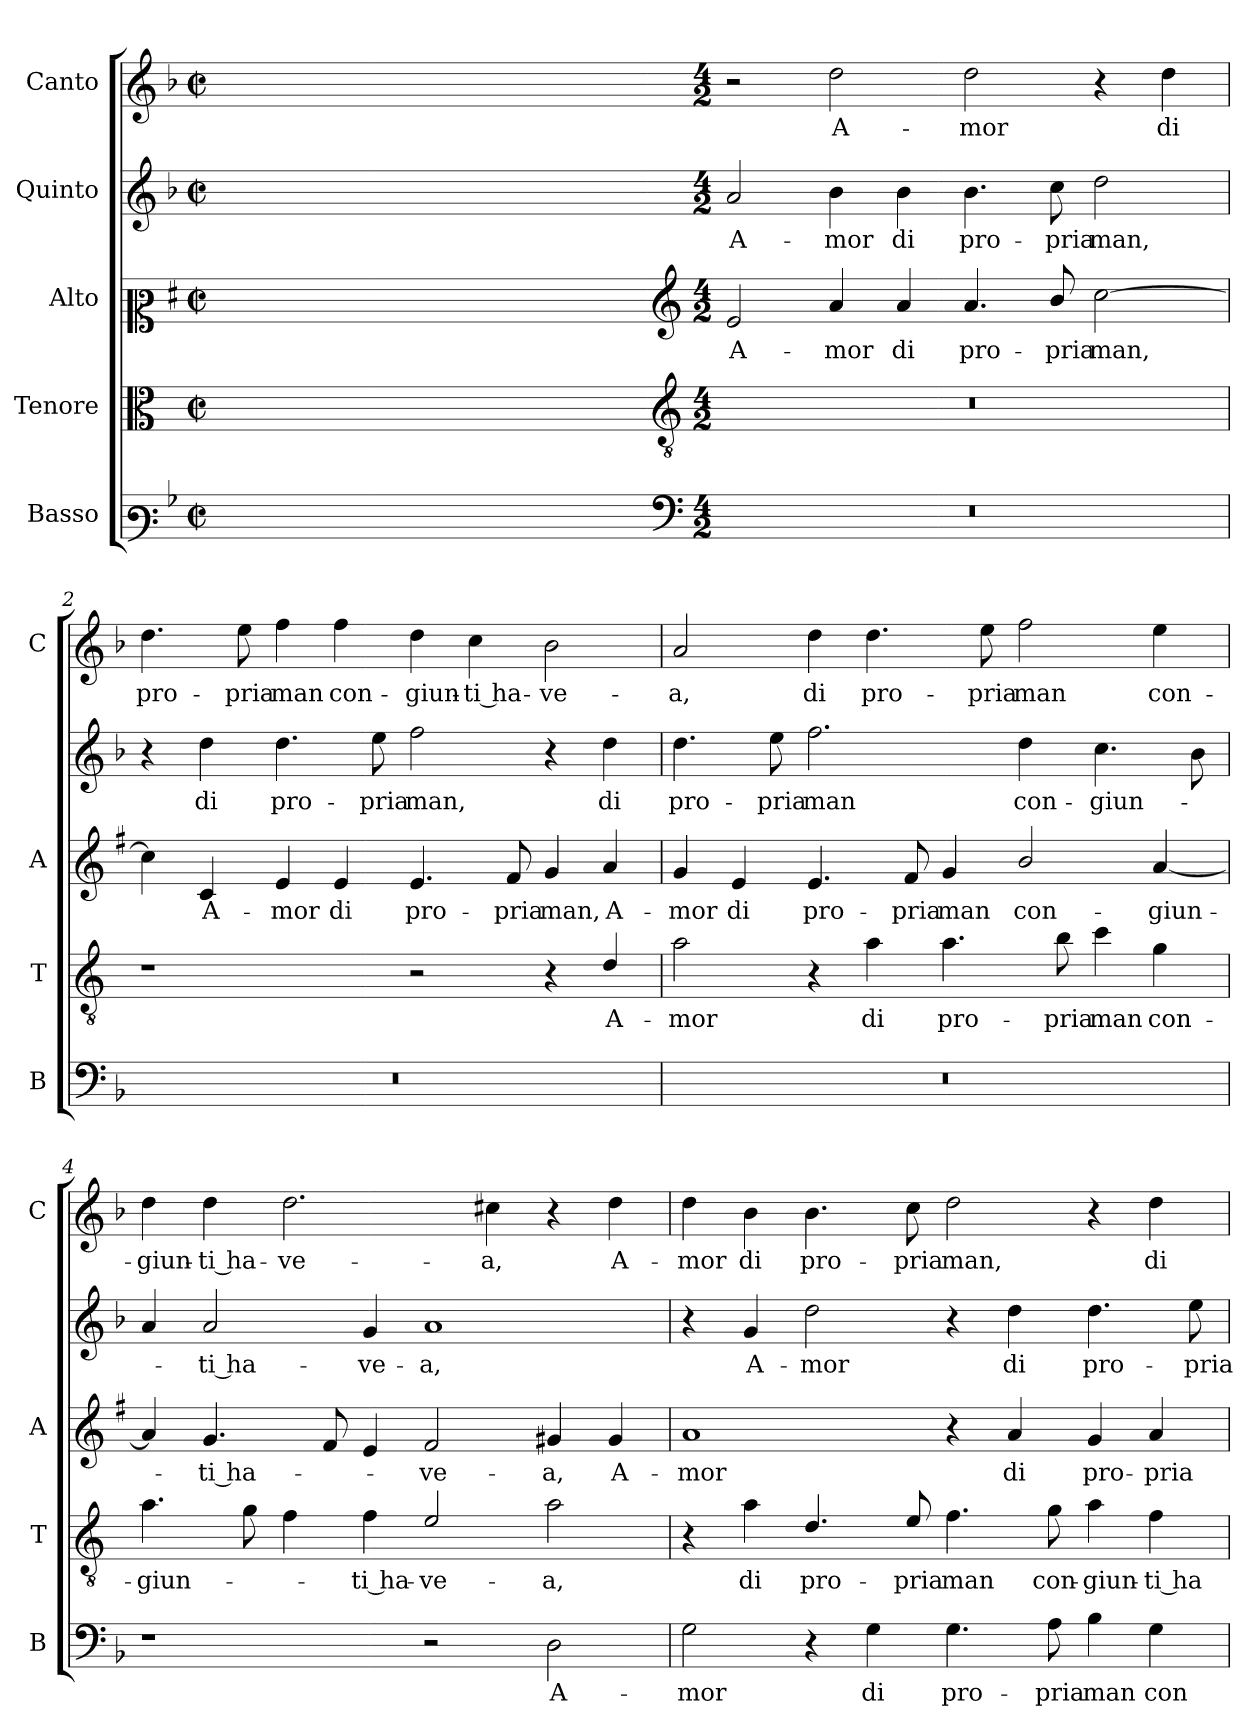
**kern	**text	**kern	**text	**kern	**text	**kern	**text	**kern	**text
*part5	*part5	*part4	*part4	*part3	*part3	*part2	*part2	*part1	*part1
*staff5	*staff5	*staff4	*staff4	*staff3	*staff3	*staff2	*staff2	*staff1	*staff1
*I"Basso	*	*I"Tenore	*	*I"Alto	*	*I"Quinto	*	*I"Canto	*
*I'B	*	*I'T	*	*I'A	*	*	*	*I'C	*
*clefF3	*	*clefC3	*	*clefC2	*	*clefG2	*	*clefG2	*
*	*	*ITrd4c7	*	*ITrd1c2	*	*	*	*	*
*k[b-]	*	*k[b-]	*	*k[b-]	*	*k[b-]	*	*k[b-]	*
*F:	*	*F:	*	*F:	*	*F:	*	*F:	*
*M2/2	*	*M2/2	*	*M2/2	*	*M2/2	*	*M2/2	*
*met(c|)	*	*met(c|)	*	*met(c|)	*	*met(c|)	*	*met(c|)	*
=	=	=	=	=	=	=	=	=	=
1ryy	.	1ryy	.	1ryy	.	1ryy	.	1ryy	.
=1X-	=1X-	=1X-	=1X-	=1X-	=1X-	=1X-	=1X-	=1X-	=1X-
4ryy	.	4ryy	.	4ryy	.	4ryy	.	4ryy	.
4ryy	.	4ryy	.	4ryy	.	4ryy	.	4ryy	.
4ryy	.	4ryy	.	4ryy	.	4ryy	.	4ryy	.
4ryy	.	4ryy	.	4ryy	.	4ryy	.	4ryy	.
=1-	=1-	=1-	=1-	=1-	=1-	=1-	=1-	=1-	=1-
*clefF4	*	*clefGv2	*	*clefG2	*	*	*	*	*
*M4/2	*	*M4/2	*	*M4/2	*	*M4/2	*	*M4/2	*
!	!	!	!	!	!LO:LY:b	!	!LO:LY:b	!	!
0r	.	0r	.	2d/	A-	2a/	A-	2r	.
!	!	!	!	!	!LO:LY:b	!	!LO:LY:b	!	!LO:LY:b
.	.	.	.	4g/	-mor	4b-\	-mor	2dd\	A-
!	!	!	!	!	!LO:LY:b	!	!LO:LY:b	!	!
.	.	.	.	4g/	di	4b-\	di	.	.
!	!	!	!	!	!LO:LY:b	!	!LO:LY:b	!	!LO:LY:b
.	.	.	.	4.g/	pro-	4.b-\	pro-	2dd\	-mor
!	!	!	!	!	!LO:LY:b	!	!LO:LY:b	!	!
.	.	.	.	8a/	-pria	8cc\	-pria	.	.
!	!	!	!	!	!LO:LY:b	!	!LO:LY:b	!	!
.	.	.	.	[2b-\	man,	2dd\	man,	4r	.
!	!	!	!	!	!	!	!	!	!LO:LY:b
.	.	.	.	.	.	.	.	4dd\	di
=2	=2	=2	=2	=2	=2	=2	=2	=2	=2
!	!	!	!	!	!	!	!	!	!LO:LY:b
0r	.	1r	.	4b-\]	.	4r	.	4.dd\	pro-
!	!	!	!	!	!LO:LY:b	!	!LO:LY:b	!	!
.	.	.	.	4B-/	A-	4dd\	di	.	.
!	!	!	!	!	!	!	!	!	!LO:LY:b
.	.	.	.	.	.	.	.	8ee\	-pria
!	!	!	!	!	!LO:LY:b	!	!LO:LY:b	!	!LO:LY:b
.	.	.	.	4d/	-mor	4.dd\	pro-	4ff\	man
!	!	!	!	!	!LO:LY:b	!	!	!	!LO:LY:b
.	.	.	.	4d/	di	.	.	4ff\	con-
!	!	!	!	!	!	!	!LO:LY:b	!	!
.	.	.	.	.	.	8ee\	-pria	.	.
!	!	!	!	!	!LO:LY:b	!	!LO:LY:b	!	!LO:LY:b
.	.	2r	.	4.d/	pro-	2ff\	man,	4dd\	-giun-
!	!	!	!	!	!	!	!	!	!LO:LY:b
.	.	.	.	.	.	.	.	4cc\	-ti ha-
!	!	!	!	!	!LO:LY:b	!	!	!	!
.	.	.	.	8e/	-pria	.	.	.	.
!	!	!	!	!	!LO:LY:b	!	!	!	!LO:LY:b
.	.	4r	.	4f/	man,	4r	.	2b-\	-ve-
!	!	!	!LO:LY:b	!	!LO:LY:b	!	!LO:LY:b	!	!
.	.	4G/	A-	4g/	A-	4dd\	di	.	.
!!LO:LB:g=z
=3	=3	=3	=3	=3	=3	=3	=3	=3	=3
!	!	!	!LO:LY:b	!	!LO:LY:b	!	!LO:LY:b	!	!LO:LY:b
0r	.	2d\	-mor	4f/	-mor	4.dd\	pro-	2a/	-a,
!	!	!	!	!	!LO:LY:b	!	!	!	!
.	.	.	.	4d/	di	.	.	.	.
!	!	!	!	!	!	!	!LO:LY:b	!	!
.	.	.	.	.	.	8ee\	-pria	.	.
!	!	!	!	!	!LO:LY:b	!	!LO:LY:b	!	!LO:LY:b
.	.	4r	.	4.d/	pro-	2.ff\	man	4dd\	di
!	!	!	!LO:LY:b	!	!	!	!	!	!LO:LY:b
.	.	4d\	di	.	.	.	.	4.dd\	pro-
!	!	!	!	!	!LO:LY:b	!	!	!	!
.	.	.	.	8e/	-pria	.	.	.	.
!	!	!	!LO:LY:b	!	!LO:LY:b	!	!	!	!
.	.	4.d\	pro-	4f/	man	.	.	.	.
!	!	!	!	!	!	!	!	!	!LO:LY:b
.	.	.	.	.	.	.	.	8ee\	-pria
!	!	!	!	!	!LO:LY:b	!	!LO:LY:b	!	!LO:LY:b
.	.	.	.	2a/	con-	4dd\	con-	2ff\	man
!	!	!	!LO:LY:b	!	!	!	!	!	!
.	.	8e\	-pria	.	.	.	.	.	.
!	!	!	!LO:LY:b	!	!	!	!LO:LY:b	!	!
.	.	4f\	man	.	.	4.cc\	-giun-	.	.
!	!	!	!LO:LY:b	!	!LO:LY:b	!	!	!	!LO:LY:b
.	.	4c\	con-	[4g/	-giun-	.	.	4ee\	con-
.	.	.	.	.	.	8b-\	.	.	.
=4	=4	=4	=4	=4	=4	=4	=4	=4	=4
!	!	!	!LO:LY:b	!	!	!	!	!	!LO:LY:b
1r	.	4.d\	-giun-	4g/]	.	4a/	.	4dd\	-giun-
!	!	!	!	!	!LO:LY:b	!	!LO:LY:b	!	!LO:LY:b
.	.	.	.	4.f/	-ti ha-	2a/	-ti ha-	4dd\	-ti ha-
.	.	8c\	.	.	.	.	.	.	.
!	!	!	!	!	!	!	!	!	!LO:LY:b
.	.	4B-\	.	.	.	.	.	2.dd\	-ve-
.	.	.	.	8e/	.	.	.	.	.
!	!	!	!LO:LY:b	!	!	!	!LO:LY:b	!	!
.	.	4B-\	-ti ha-	4d/	.	4g/	-ve-	.	.
!	!	!	!LO:LY:b	!	!LO:LY:b	!	!LO:LY:b	!	!
2r	.	2A/	-ve-	2e/	-ve-	1a	-a,	.	.
!	!	!	!	!	!	!	!	!	!LO:LY:b
.	.	.	.	.	.	.	.	4cc#X\	-a,
!	!LO:LY:b	!	!LO:LY:b	!	!LO:LY:b	!	!	!	!
2D\	A-	2d\	-a,	4f#X/	-a,	.	.	4r	.
!	!	!	!	!	!LO:LY:b	!	!	!	!LO:LY:b
.	.	.	.	4f#/	A-	.	.	4dd\	A-
!!LO:PB:g=z
=5	=5	=5	=5	=5	=5	=5	=5	=5	=5
!	!LO:LY:b	!	!	!	!LO:LY:b	!	!	!	!LO:LY:b
2G\	-mor	4r	.	1g	-mor	4r	.	4dd\	-mor
!	!	!	!LO:LY:b	!	!	!	!LO:LY:b	!	!LO:LY:b
.	.	4d\	di	.	.	4g/	A-	4b-\	di
!	!	!	!LO:LY:b	!	!	!	!LO:LY:b	!	!LO:LY:b
4r	.	4.G/	pro-	.	.	2dd\	-mor	4.b-\	pro-
!	!LO:LY:b	!	!	!	!	!	!	!	!
4G\	di	.	.	.	.	.	.	.	.
!	!	!	!LO:LY:b	!	!	!	!	!	!LO:LY:b
.	.	8A/	-pria	.	.	.	.	8cc\	-pria
!	!LO:LY:b	!	!LO:LY:b	!	!	!	!	!	!LO:LY:b
4.G\	pro-	4.B-\	man	4r	.	4r	.	2dd\	man,
!	!	!	!	!	!LO:LY:b	!	!LO:LY:b	!	!
.	.	.	.	4g/	di	4dd\	di	.	.
!	!LO:LY:b	!	!LO:LY:b	!	!	!	!	!	!
8A\	-pria	8c\	con-	.	.	.	.	.	.
!	!LO:LY:b	!	!LO:LY:b	!	!LO:LY:b	!	!LO:LY:b	!	!
4B-\	man	4d\	-giun-	4f/	pro-	4.dd\	pro-	4r	.
!	!LO:LY:b	!	!LO:LY:b	!	!LO:LY:b	!	!	!	!LO:LY:b
4G\	con-	4B-\	-ti ha-	4g/	-pria	.	.	4dd\	di
!	!	!	!	!	!	!	!LO:LY:b	!	!
.	.	.	.	.	.	8ee\	-pria	.	.
=	=	=	=	=	=	=	=	=	=
*-	*-	*-	*-	*-	*-	*-	*-	*-	*-
